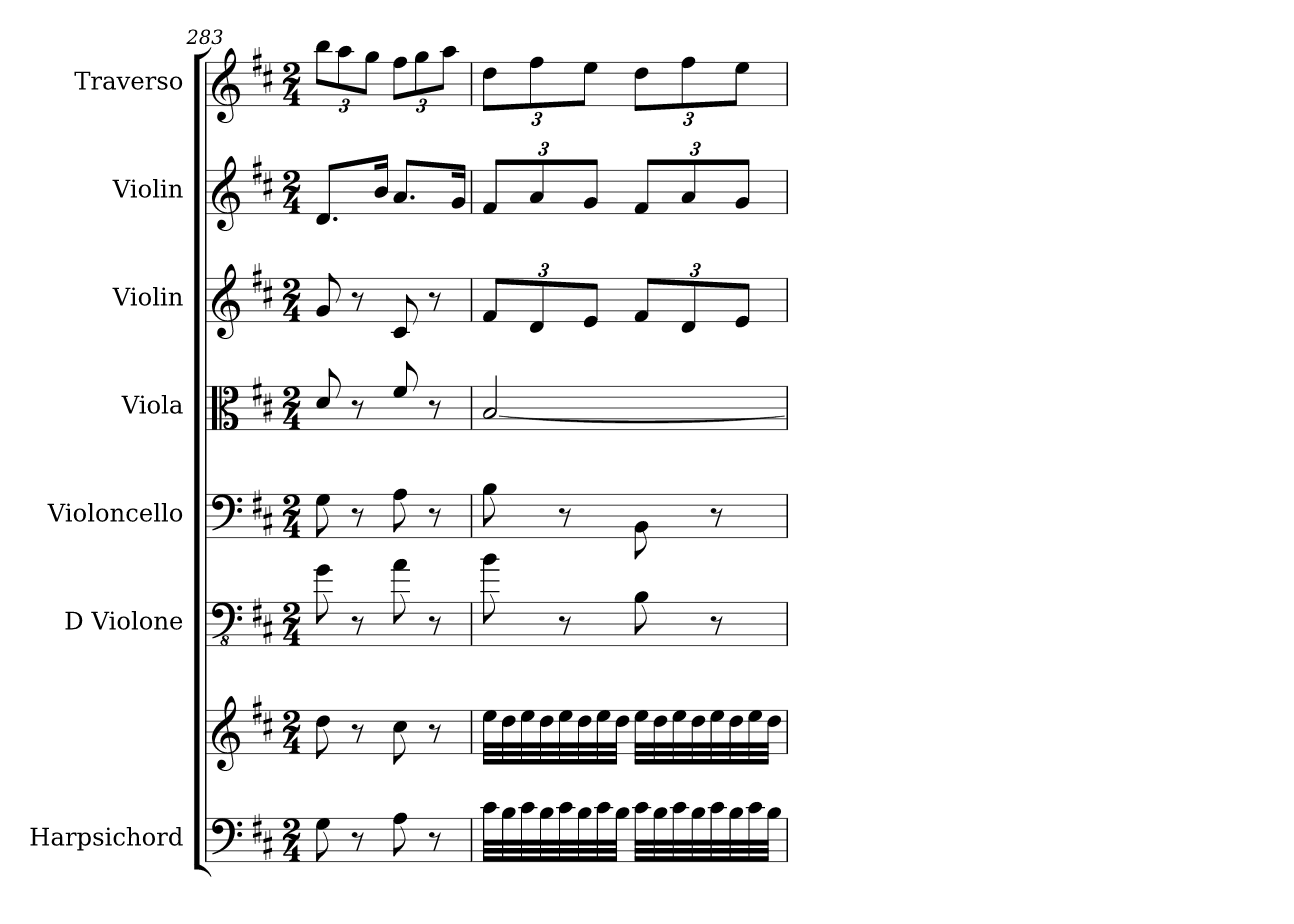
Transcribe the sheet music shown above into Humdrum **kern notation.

**kern	**kern	**kern	**kern	**kern	**kern	**kern	**kern
*part7	*part7	*part6	*part5	*part4	*part3	*part2	*part1
*staff8	*staff7	*staff6	*staff5	*staff4	*staff3	*staff2	*staff1
*I"Harpsichord	*	*I"D Violone	*I"Violoncello	*I"Viola	*I"Violin	*I"Violin	*I"Traverso
*I'Hch.	*	*I'D Vne.	*I'Vc.	*I'Vla.	*I'Vln.	*I'Vln.	*I'Trv.
!!LO:PB:g=z
*clefF4	*clefG2	*clefFv4	*clefF4	*clefC3	*clefG2	*clefG2	*clefG2
*	*	*ITrd7c12	*	*	*	*	*
*k[f#c#]	*k[f#c#]	*k[f#c#]	*k[f#c#]	*k[f#c#]	*k[f#c#]	*k[f#c#]	*k[f#c#]
*M2/4	*M2/4	*M2/4	*M2/4	*M2/4	*M2/4	*M2/4	*M2/4
*	*	*	*	*	*	*	*Xbrackettup
=283	=283	=283	=283	=283	=283	=283	=283
8G\	8dd\	8GG\	8G\	8d/	8g/	8.d/L	12bb\L
.	.	.	.	.	.	.	12aa\
8r	8r	8r	8r	8r	8r	.	.
.	.	.	.	.	.	.	12gg\J
.	.	.	.	.	.	16b/Jk	.
8A\	8cc#\	8AA\	8A\	8f#/	8c#/	8.a/L	12ff#\L
.	.	.	.	.	.	.	12gg\
8r	8r	8r	8r	8r	8r	.	.
.	.	.	.	.	.	.	12aa\J
.	.	.	.	.	.	16g/Jk	.
=284	=284	=284	=284	=284	=284	=284	=284
*	*	*	*	*	*Xbrackettup	*Xbrackettup	*
32c#\LLL	32ee\LLL	8BB\	8B\	[2B/	12f#/L	12f#/L	12dd\L
32B\	32dd\	.	.	.	.	.	.
32c#\	32ee\	.	.	.	.	.	.
.	.	.	.	.	12d/	12a/	12ff#\
32B\	32dd\	.	.	.	.	.	.
32c#\	32ee\	8r	8r	.	.	.	.
32B\	32dd\	.	.	.	.	.	.
.	.	.	.	.	12e/J	12g/J	12ee\J
32c#\	32ee\	.	.	.	.	.	.
32B\JJJ	32dd\JJJ	.	.	.	.	.	.
32c#\LLL	32ee\LLL	8BBB\	8BB\	.	12f#/L	12f#/L	12dd\L
32B\	32dd\	.	.	.	.	.	.
32c#\	32ee\	.	.	.	.	.	.
.	.	.	.	.	12d/	12a/	12ff#\
32B\	32dd\	.	.	.	.	.	.
32c#\	32ee\	8r	8r	.	.	.	.
32B\	32dd\	.	.	.	.	.	.
.	.	.	.	.	12e/J	12g/J	12ee\J
32c#\	32ee\	.	.	.	.	.	.
32B\JJJ	32dd\JJJ	.	.	.	.	.	.
=	=	=	=	=	=	=	=
*-	*-	*-	*-	*-	*-	*-	*-
